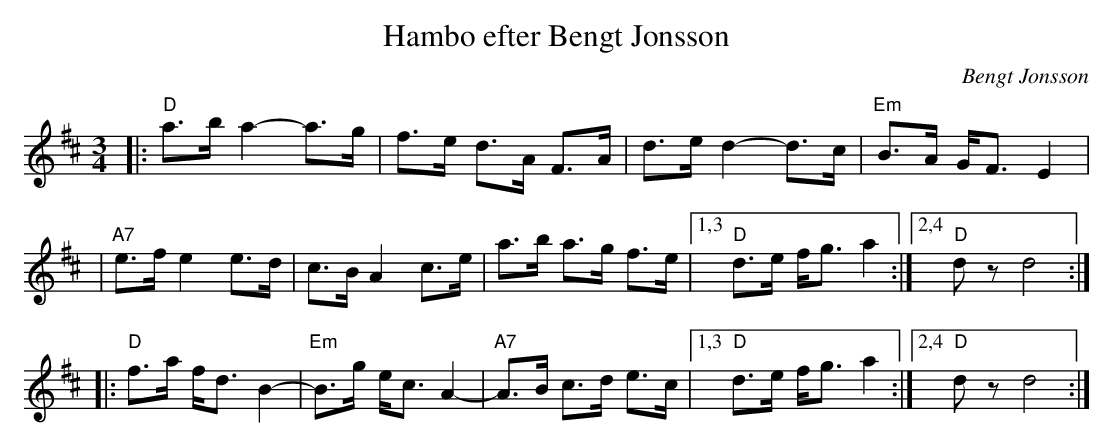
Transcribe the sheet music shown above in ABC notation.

X:1
T: Hambo efter Bengt Jonsson
O: Bengt Jonsson
M: 3/4
L: 1/8
K: D
|: "D"a>b a2- a>g | f>e d>A F>A \
| d>e d2- d>c | "Em"B>A G<F E2 |
| "A7"e>fe2 e>d | c>BA2 c>e \
| a>b a>g f>e |1,3 "D"d>e f<g a2 :|2,4 "D"dz d4 :|
|: "D"f>a f<d B2- | "Em"B>g e<c A2- \
| "A7"A>B c>d e>c |1,3 "D"d>e f<g a2 :|2,4 "D"dz d4 :|
